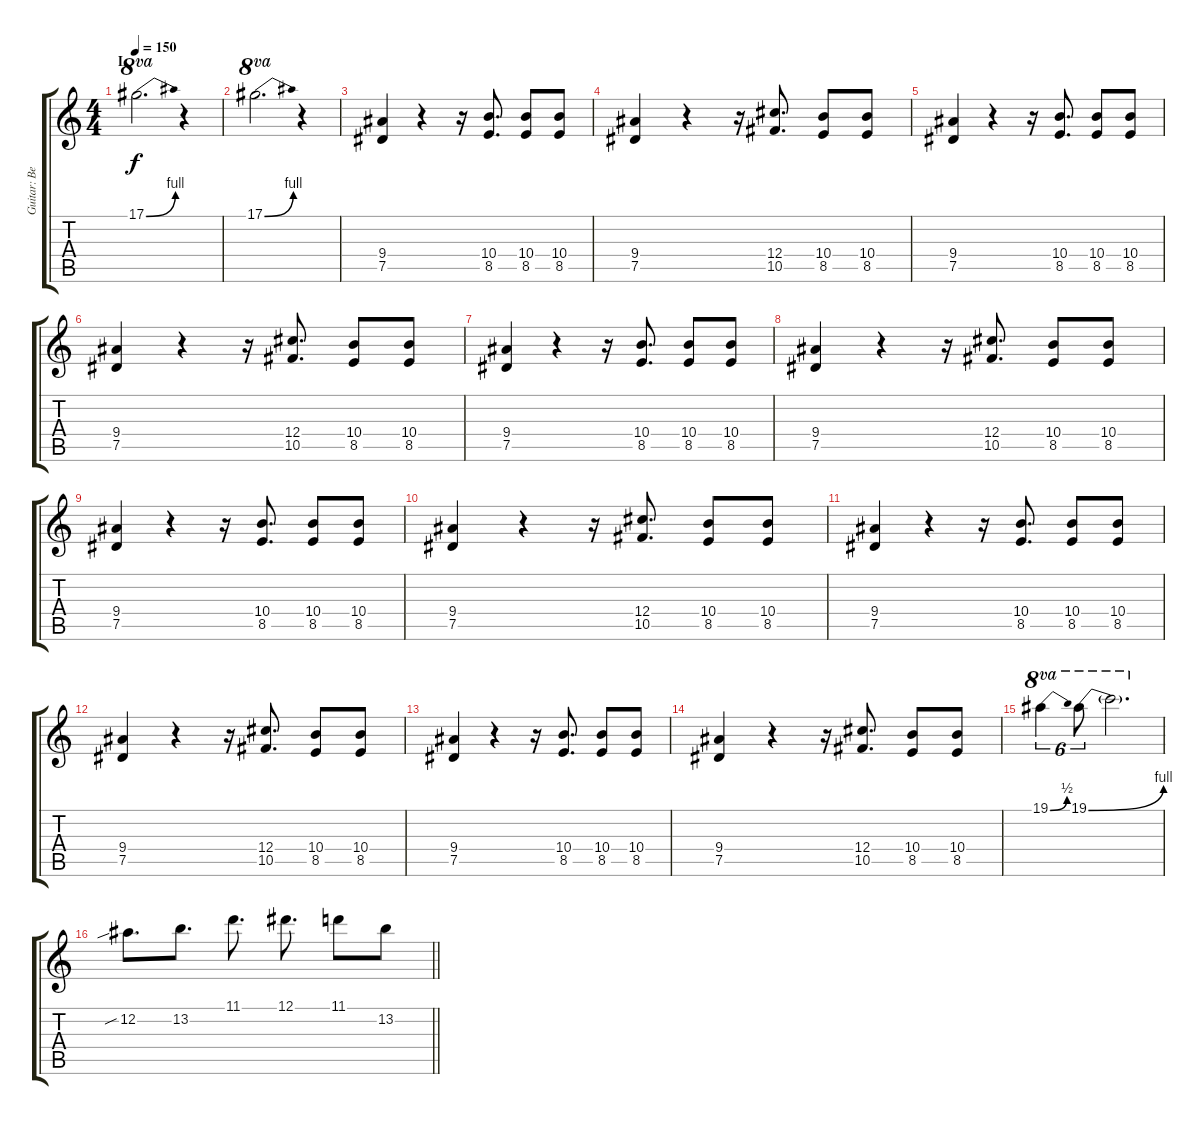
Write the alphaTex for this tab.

\track ("Guitar: Ben" "Guitar: Be") {instrument distortionguitar}
\staff {score tabs}
\tuning (Eb4 Bb3 Gb3 Db3 Ab2 Eb2) {hide}
\ts (4 4)
\section ("" "L")
\tempo 150
\clef g2
\ks c
17.1{be (bend 0 0 60 4)}.2{d ot 8va dy f} r.4 |
17.1{be (bend 0 0 60 4)}.2{d ot 8va} r.4 |
(9.4 7.5).4 r.4 r.16 (10.4 8.5).8{d} (10.4 8.5).8 (10.4 8.5).8 |
(9.4 7.5).4 r.4 r.16 (12.4 10.5).8{d} (10.4 8.5).8 (10.4 8.5).8 |
(9.4 7.5).4 r.4 r.16 (10.4 8.5).8{d} (10.4 8.5).8 (10.4 8.5).8 |
(9.4 7.5).4 r.4 r.16 (12.4 10.5).8{d} (10.4 8.5).8 (10.4 8.5).8 |
(9.4 7.5).4 r.4 r.16 (10.4 8.5).8{d} (10.4 8.5).8 (10.4 8.5).8 |
(9.4 7.5).4 r.4 r.16 (12.4 10.5).8{d} (10.4 8.5).8 (10.4 8.5).8 |
(9.4 7.5).4 r.4 r.16 (10.4 8.5).8{d} (10.4 8.5).8 (10.4 8.5).8 |
(9.4 7.5).4 r.4 r.16 (12.4 10.5).8{d} (10.4 8.5).8 (10.4 8.5).8 |
(9.4 7.5).4 r.4 r.16 (10.4 8.5).8{d} (10.4 8.5).8 (10.4 8.5).8 |
(9.4 7.5).4 r.4 r.16 (12.4 10.5).8{d} (10.4 8.5).8 (10.4 8.5).8 |
(9.4 7.5).4 r.4 r.16 (10.4 8.5).8{d} (10.4 8.5).8 (10.4 8.5).8 |
(9.4 7.5).4 r.4 r.16 (12.4 10.5).8{d} (10.4 8.5).8 (10.4 8.5).8 |
19.1{be (bend 0 0 60 2)}.4{tu (6 4) ot 8va} 19.1{be (bend 0 0 60 4)}.8{tu (6 4) ot 8va} 19.1{t}.2{d ot 8va} |
\barLineRight lightlight
12.2{sib}.8{d} 13.2.8{d} 11.1.8{d} 12.1.8{d} 11.1.8 13.2.8
